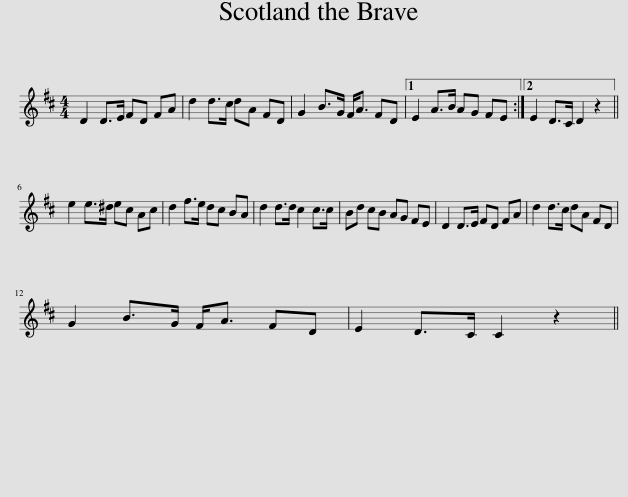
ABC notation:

X:1
L:1/8
M:4/4
I:linebreak $
K:D
V:1 treble
V:1
 D2 D>E FD FA | d2 d>c dA FD | G2 B>G F<A FD |1 E2 A>B AG FE :|2 E2 D>C D2 z2 ||$ %5
 e2 e>^d ec Ac | d2 f>e dc BA | d2 d>d c2 c>c | Bd cB AG FE | D2 D>E FD FA | %10
 d2 d>c dA FD |$ G2 B>G F<A FD | E2 D>C C2 z2 || %13
